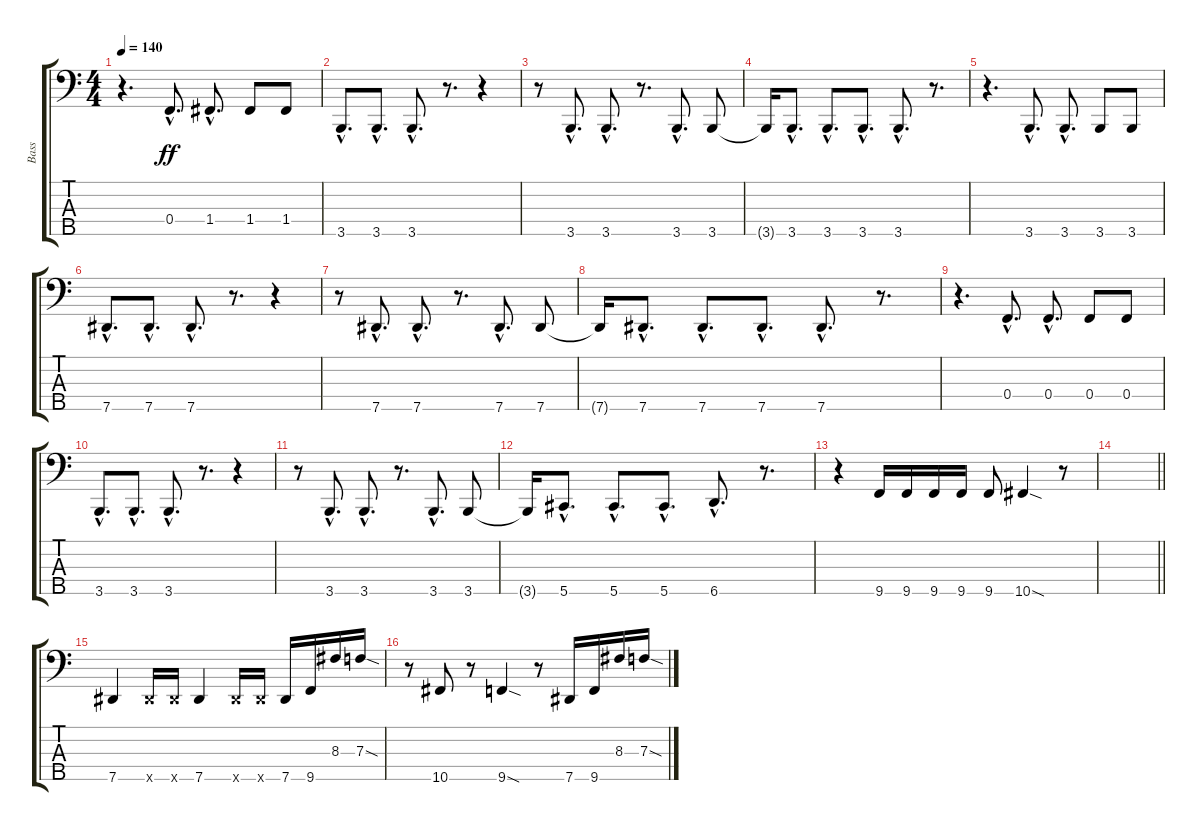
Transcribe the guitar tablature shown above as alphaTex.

\track ("Bass" "Bass") {instrument electricbasspick}
\staff {score tabs}
\tuning (Ab2 Eb2 Bb1 F1 Ab0) {hide}
\ts (4 4)
\tempo 140
\clef f4
\ks c
r.4{d dy ff} 0.4{hac}.8{d} 1.4{hac}.8{d} 1.4.8 1.4.8 |
3.5{hac}.8{d} 3.5{hac}.8{d} 3.5{hac}.8{d} r.8{d} r.4 |
r.8 3.5{hac}.8{d} 3.5{hac}.8{d} r.8{d} 3.5{hac}.8{d} 3.5.8 |
3.5{t}.16 3.5{hac}.8{d} 3.5{hac}.8{d} 3.5{hac}.8{d} 3.5{hac}.8{d} r.8{d} |
r.4{d} 3.5{hac}.8{d} 3.5{hac}.8{d} 3.5.8 3.5.8 |
7.5{hac}.8{d} 7.5{hac}.8{d} 7.5{hac}.8{d} r.8{d} r.4 |
r.8 7.5{hac}.8{d} 7.5{hac}.8{d} r.8{d} 7.5{hac}.8{d} 7.5.8 |
7.5{t}.16 7.5{hac}.8{d} 7.5{hac}.8{d} 7.5{hac}.8{d} 7.5{hac}.8{d} r.8{d} |
r.4{d} 0.4{hac}.8{d} 0.4{hac}.8{d} 0.4.8 0.4.8 |
3.5{hac}.8{d} 3.5{hac}.8{d} 3.5{hac}.8{d} r.8{d} r.4 |
r.8 3.5{hac}.8{d} 3.5{hac}.8{d} r.8{d} 3.5{hac}.8{d} 3.5.8 |
3.5{t}.16 5.5{hac}.8{d} 5.5{hac}.8{d} 5.5{hac}.8{d} 6.5{hac}.8{d} r.8{d} |
r.4 9.5.16 9.5.16 9.5.16 9.5.16 9.5.8 10.5{sod}.4 r.8 |
\barLineRight lightlight
|
\section ("" "")
7.5.4 7.5{x}.16 7.5{x}.16 7.5.4 7.5{x}.16 7.5{x}.16 7.5.16 9.5.16 8.3.16 7.3{sod}.16 |
r.8 10.5.8 r.8 9.5{sod}.4 r.8 7.5.16 9.5.16 8.3.16 7.3{sod}.16
